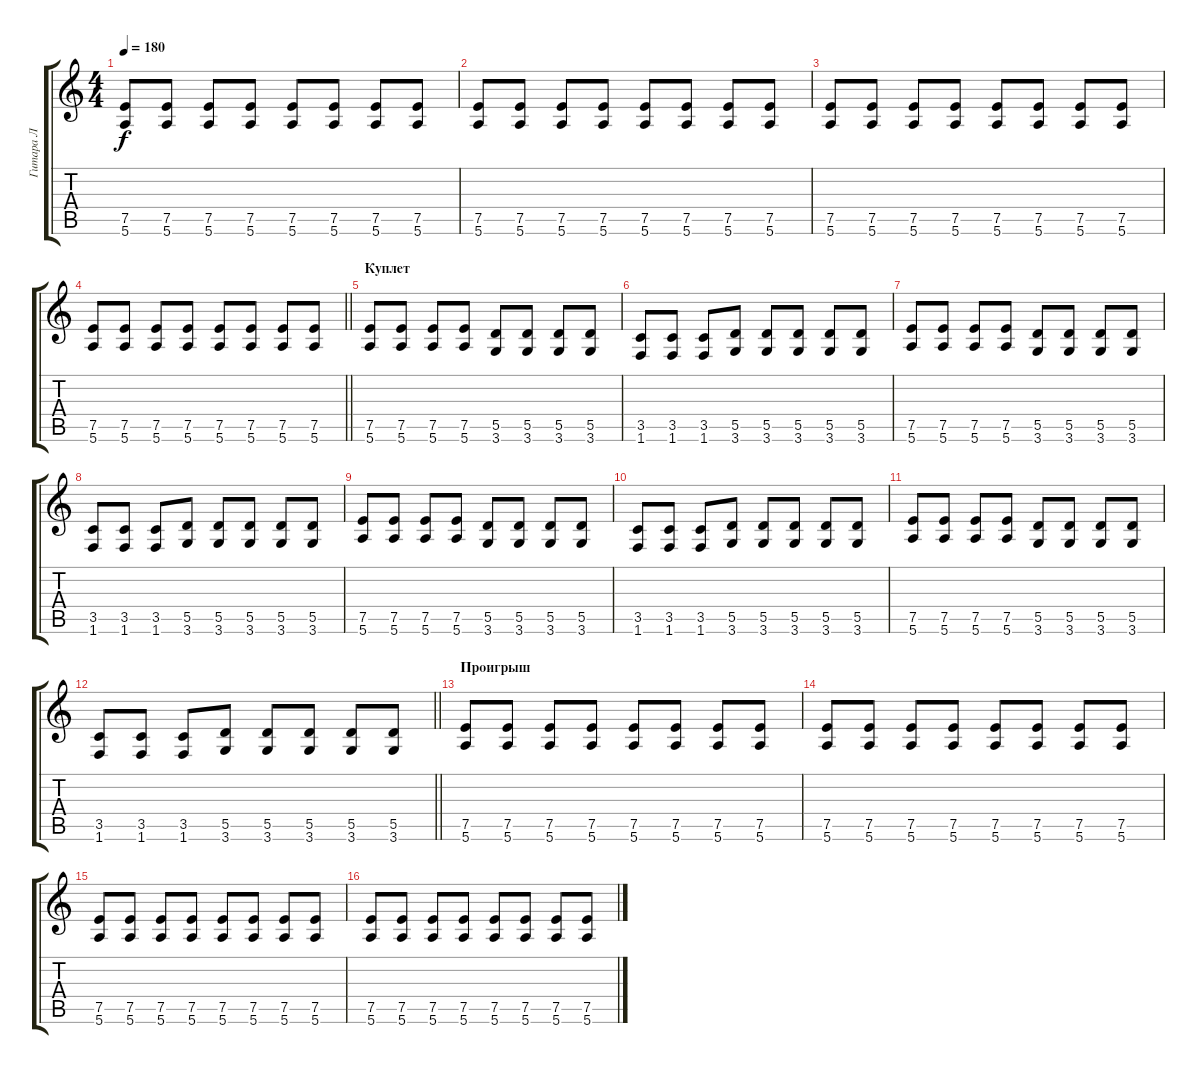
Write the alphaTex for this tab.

\track ("Гитара Л" "Гитара Л") {instrument distortionguitar}
\staff {score tabs}
\tuning (E4 B3 G3 D3 A2 E2) {hide}
\ts (4 4)
\tempo 180
\clef g2
\ks c
(7.5 5.6).8{dy f} (7.5 5.6).8 (7.5 5.6).8 (7.5 5.6).8 (7.5 5.6).8 (7.5 5.6).8 (7.5 5.6).8 (7.5 5.6).8 |
(7.5 5.6).8 (7.5 5.6).8 (7.5 5.6).8 (7.5 5.6).8 (7.5 5.6).8 (7.5 5.6).8 (7.5 5.6).8 (7.5 5.6).8 |
(7.5 5.6).8 (7.5 5.6).8 (7.5 5.6).8 (7.5 5.6).8 (7.5 5.6).8 (7.5 5.6).8 (7.5 5.6).8 (7.5 5.6).8 |
\barLineRight lightlight
(7.5 5.6).8 (7.5 5.6).8 (7.5 5.6).8 (7.5 5.6).8 (7.5 5.6).8 (7.5 5.6).8 (7.5 5.6).8 (7.5 5.6).8 |
\section ("" "Куплет")
(7.5 5.6).8 (7.5 5.6).8 (7.5 5.6).8 (7.5 5.6).8 (5.5 3.6).8 (5.5 3.6).8 (5.5 3.6).8 (5.5 3.6).8 |
(3.5 1.6).8 (3.5 1.6).8 (3.5 1.6).8 (5.5 3.6).8 (5.5 3.6).8 (5.5 3.6).8 (5.5 3.6).8 (5.5 3.6).8 |
(7.5 5.6).8 (7.5 5.6).8 (7.5 5.6).8 (7.5 5.6).8 (5.5 3.6).8 (5.5 3.6).8 (5.5 3.6).8 (5.5 3.6).8 |
(3.5 1.6).8 (3.5 1.6).8 (3.5 1.6).8 (5.5 3.6).8 (5.5 3.6).8 (5.5 3.6).8 (5.5 3.6).8 (5.5 3.6).8 |
(7.5 5.6).8 (7.5 5.6).8 (7.5 5.6).8 (7.5 5.6).8 (5.5 3.6).8 (5.5 3.6).8 (5.5 3.6).8 (5.5 3.6).8 |
(3.5 1.6).8 (3.5 1.6).8 (3.5 1.6).8 (5.5 3.6).8 (5.5 3.6).8 (5.5 3.6).8 (5.5 3.6).8 (5.5 3.6).8 |
(7.5 5.6).8 (7.5 5.6).8 (7.5 5.6).8 (7.5 5.6).8 (5.5 3.6).8 (5.5 3.6).8 (5.5 3.6).8 (5.5 3.6).8 |
\barLineRight lightlight
(3.5 1.6).8 (3.5 1.6).8 (3.5 1.6).8 (5.5 3.6).8 (5.5 3.6).8 (5.5 3.6).8 (5.5 3.6).8 (5.5 3.6).8 |
\section ("" "Проигрыш")
(7.5 5.6).8 (7.5 5.6).8 (7.5 5.6).8 (7.5 5.6).8 (7.5 5.6).8 (7.5 5.6).8 (7.5 5.6).8 (7.5 5.6).8 |
(7.5 5.6).8 (7.5 5.6).8 (7.5 5.6).8 (7.5 5.6).8 (7.5 5.6).8 (7.5 5.6).8 (7.5 5.6).8 (7.5 5.6).8 |
(7.5 5.6).8 (7.5 5.6).8 (7.5 5.6).8 (7.5 5.6).8 (7.5 5.6).8 (7.5 5.6).8 (7.5 5.6).8 (7.5 5.6).8 |
(7.5 5.6).8 (7.5 5.6).8 (7.5 5.6).8 (7.5 5.6).8 (7.5 5.6).8 (7.5 5.6).8 (7.5 5.6).8 (7.5 5.6).8
